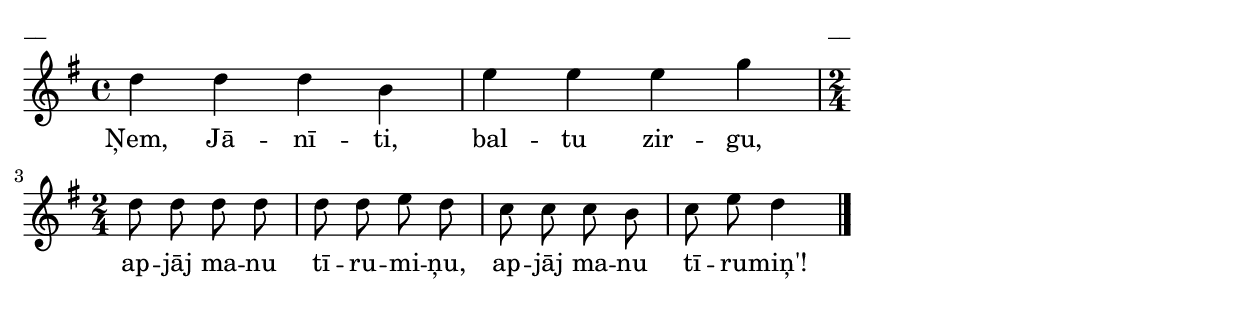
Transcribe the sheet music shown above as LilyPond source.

\version "2.13.18"

\paper {
line-width = 14\cm
left-margin = 0.4\cm
between-system-padding = 0.1\cm
between-system-space = 0.1\cm
}
% SBTZK, p.4
\layout {
indent = #0
ragged-last = ##f
}


voiceA = \relative c' {
\clef "treble"
\key g \major
\time 4/4
d'4 d d b | e4 e e g |
\time 2/4
d8 d d d | d8 d e d | c8 c c b | c8 e d4  

\bar"|."
}

lyricA = \lyricmode {
Ņem, Jā -- nī -- ti, bal -- tu zir -- gu, ap -- jāj ma -- nu 
tī -- ru -- mi -- ņu, ap -- jāj ma -- nu tī -- ru -- miņ'!

}


fullScore = <<
%\new ChordNames { \chordsA }
\new Staff {
<<
\new Voice = "voiceA" { \oneVoice \autoBeamOff \voiceA }
\lyricsto "voiceA" \new Lyrics  \lyricA
%\new Voice = "voiceB" { \voiceTwo \autoBeamOff \voiceB }
>>
}
>>



\score {
\fullScore
\header { piece = "__" opus = "__" }
}
\markup { \with-color #(x11-color 'white) \sans \smaller "__" }
\score {
\unfoldRepeats
\fullScore
\midi {
\context { \Staff \remove "Staff_performer" }
\context { \Voice \consists "Staff_performer" }
}
}


